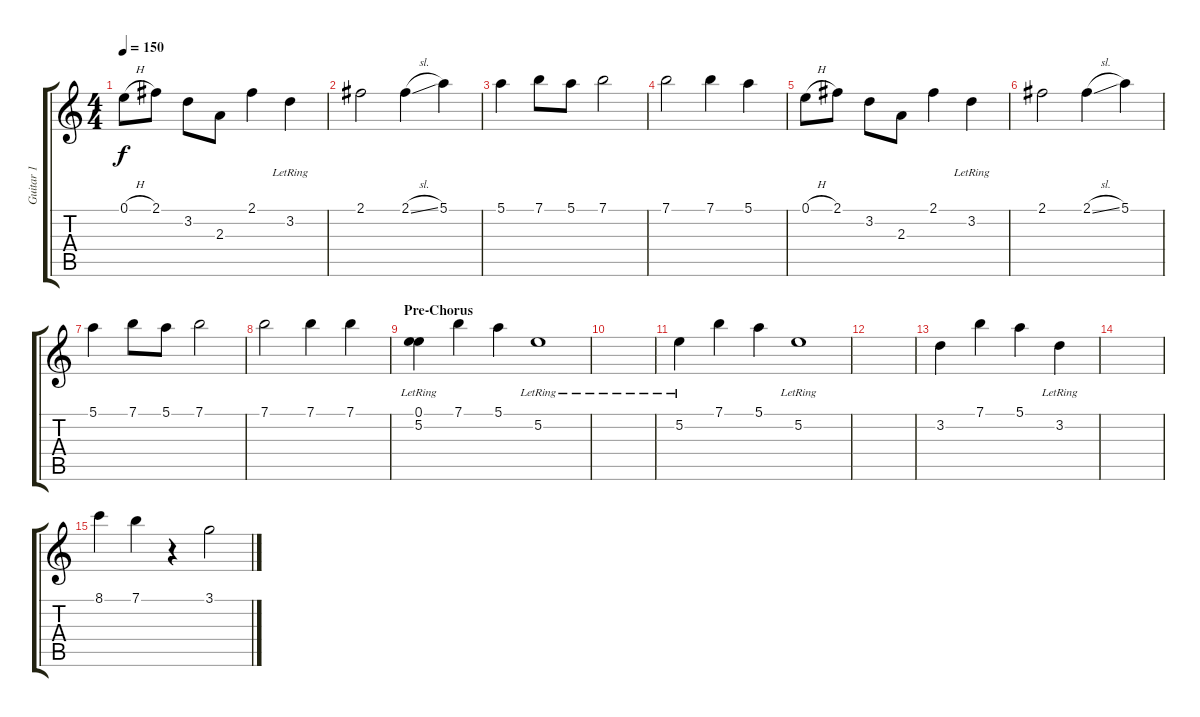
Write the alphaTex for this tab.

\track ("Guitar 1" "Guitar 1") {instrument acousticguitarsteel}
\staff {score tabs}
\tuning (E4 B3 G3 D3 A2 E2) {hide}
\ts (4 4)
\tempo 150
\clef g2
\ks c
0.1{h}.8{dy f} 2.1.8 3.2.8 2.3.8 2.1.4 3.2{lr}.4 |
2.1.2 2.1{sl}.4 5.1.4 |
5.1.4 7.1.8 5.1.8 7.1.2 |
7.1.2 7.1.4 5.1.4 |
0.1{h}.8 2.1.8 3.2.8 2.3.8 2.1.4 3.2{lr}.4 |
2.1.2 2.1{sl}.4 5.1.4 |
5.1.4 7.1.8 5.1.8 7.1.2 |
7.1.2 7.1.4 7.1.4 |
\section ("" "Pre-Chorus")
(0.1 5.2{lr}).4 7.1.4 5.1.4 5.2{lr}.1 |
|
5.2{lr}.4 7.1.4 5.1.4 5.2{lr}.1 |
|
3.2.4 7.1.4 5.1.4 3.2{lr}.4 |
|
8.1.4 7.1.4 r.4 3.1.2
